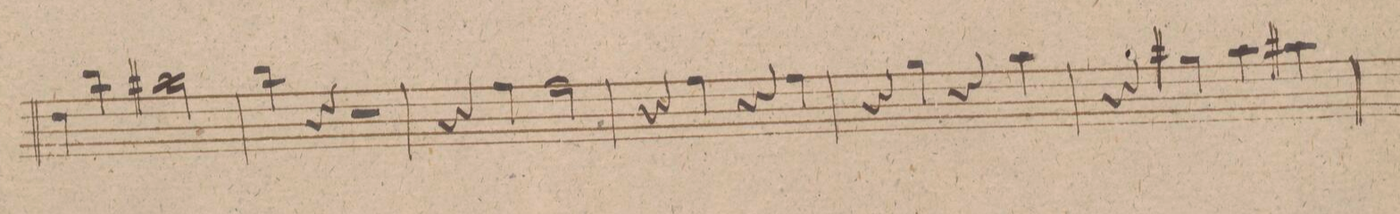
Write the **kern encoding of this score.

**kern
*I"Flauto 2do
*clefG2
*k[f#]
*met(c)
*M4/4
4dd
4bb
2aa#X
=33
4bb
4r
2r
=34
4r
4ff#
2ff#
=35
4r
4ff#
4r
4ff#
=36
4r
4gg
4r
4aa
=37
4r
4gg#X
4aa
4aa#X
=38
*-
